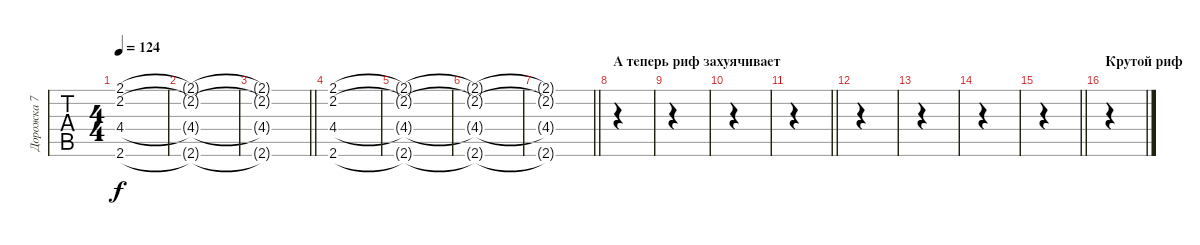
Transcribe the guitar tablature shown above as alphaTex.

\track ("Дорожка 7" "Дорожка 7") {instrument sitar}
\staff {tabs}
\tuning (D4 A3 F3 C3 G2 D2) {hide}
\ts (4 4)
\tempo 124
\clef g2
\ks c
(2.1{t} 2.2{t} 4.4{t} 2.6{t}).1{dy f} |
(2.1{t} 2.2{t} 4.4{t} 2.6{t}).1 |
\barLineRight lightlight
(2.1{t} 2.2{t} 4.4{t} 2.6{t}).1 |
(2.1 2.2 4.4 2.6).1 |
(2.1{t} 2.2{t} 4.4{t} 2.6{t}).1 |
(2.1{t} 2.2{t} 4.4{t} 2.6{t}).1 |
\barLineRight lightlight
(2.1{t} 2.2{t} 4.4{t} 2.6{t}).1 |
\section ("" "А теперь риф захуячивает")
|
|
|
\barLineRight lightlight
|
|
|
|
\barLineRight lightlight
|
\section ("" "Крутой риф")
